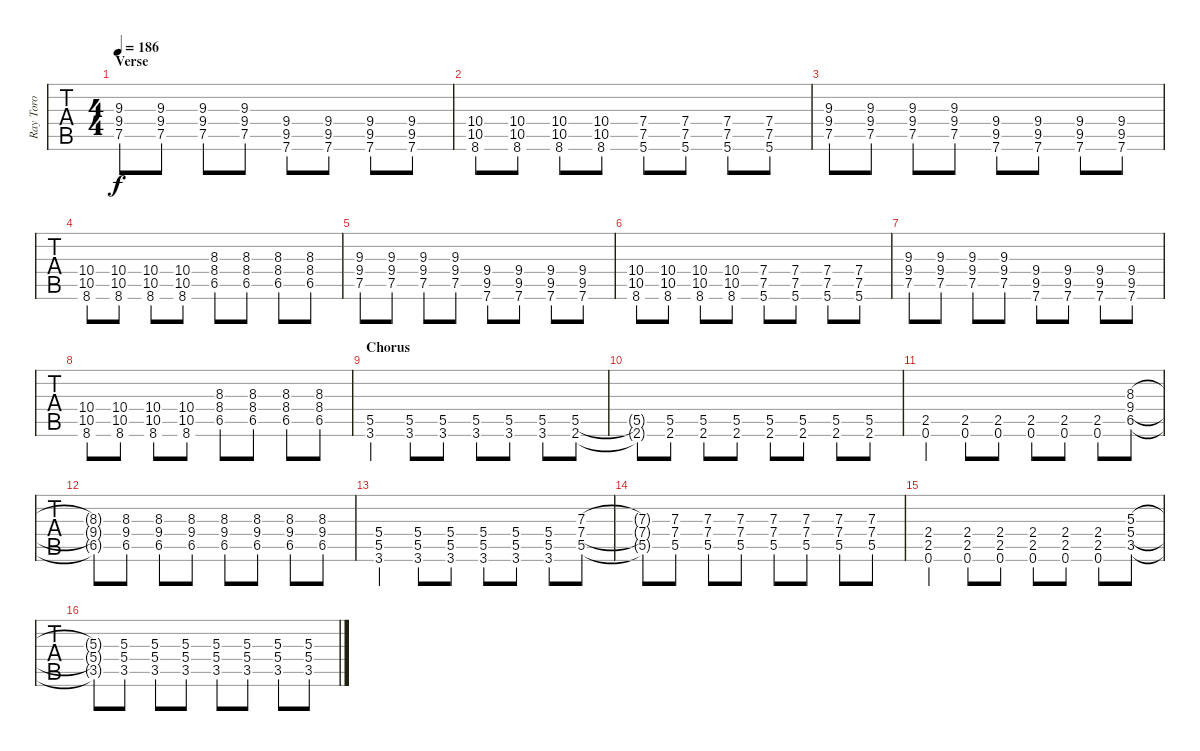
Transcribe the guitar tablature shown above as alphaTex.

\track ("Ray Toro" "Ray Toro") {instrument distortionguitar}
\staff {tabs}
\tuning (E4 B3 G3 D3 A2 E2) {hide}
\ts (4 4)
\section ("" "Verse")
\tempo 186
\clef g2
\ks c
(9.3 9.4 7.5).8{dy f} (9.3 9.4 7.5).8 (9.3 9.4 7.5).8 (9.3 9.4 7.5).8 (9.4 9.5 7.6).8 (9.4 9.5 7.6).8 (9.4 9.5 7.6).8 (9.4 9.5 7.6).8 |
(10.4 10.5 8.6).8 (10.4 10.5 8.6).8 (10.4 10.5 8.6).8 (10.4 10.5 8.6).8 (7.4 7.5 5.6).8 (7.4 7.5 5.6).8 (7.4 7.5 5.6).8 (7.4 7.5 5.6).8 |
(9.3 9.4 7.5).8 (9.3 9.4 7.5).8 (9.3 9.4 7.5).8 (9.3 9.4 7.5).8 (9.4 9.5 7.6).8 (9.4 9.5 7.6).8 (9.4 9.5 7.6).8 (9.4 9.5 7.6).8 |
(10.4 10.5 8.6).8 (10.4 10.5 8.6).8 (10.4 10.5 8.6).8 (10.4 10.5 8.6).8 (8.3 8.4 6.5).8 (8.3 8.4 6.5).8 (8.3 8.4 6.5).8 (8.3 8.4 6.5).8 |
(9.3 9.4 7.5).8 (9.3 9.4 7.5).8 (9.3 9.4 7.5).8 (9.3 9.4 7.5).8 (9.4 9.5 7.6).8 (9.4 9.5 7.6).8 (9.4 9.5 7.6).8 (9.4 9.5 7.6).8 |
(10.4 10.5 8.6).8 (10.4 10.5 8.6).8 (10.4 10.5 8.6).8 (10.4 10.5 8.6).8 (7.4 7.5 5.6).8 (7.4 7.5 5.6).8 (7.4 7.5 5.6).8 (7.4 7.5 5.6).8 |
(9.3 9.4 7.5).8 (9.3 9.4 7.5).8 (9.3 9.4 7.5).8 (9.3 9.4 7.5).8 (9.4 9.5 7.6).8 (9.4 9.5 7.6).8 (9.4 9.5 7.6).8 (9.4 9.5 7.6).8 |
(10.4 10.5 8.6).8 (10.4 10.5 8.6).8 (10.4 10.5 8.6).8 (10.4 10.5 8.6).8 (8.3 8.4 6.5).8 (8.3 8.4 6.5).8 (8.3 8.4 6.5).8 (8.3 8.4 6.5).8 |
\section ("" "Chorus")
(5.5 3.6).4 (5.5 3.6).8 (5.5 3.6).8 (5.5 3.6).8 (5.5 3.6).8 (5.5 3.6).8 (5.5 2.6).8 |
(5.5{t} 2.6{t}).8 (5.5 2.6).8 (5.5 2.6).8 (5.5 2.6).8 (5.5 2.6).8 (5.5 2.6).8 (5.5 2.6).8 (5.5 2.6).8 |
(2.5 0.6).4 (2.5 0.6).8 (2.5 0.6).8 (2.5 0.6).8 (2.5 0.6).8 (2.5 0.6).8 (8.3 9.4 6.5).8 |
(8.3{t} 9.4{t} 6.5{t}).8 (8.3 9.4 6.5).8 (8.3 9.4 6.5).8 (8.3 9.4 6.5).8 (8.3 9.4 6.5).8 (8.3 9.4 6.5).8 (8.3 9.4 6.5).8 (8.3 9.4 6.5).8 |
(5.4 5.5 3.6).4 (5.4 5.5 3.6).8 (5.4 5.5 3.6).8 (5.4 5.5 3.6).8 (5.4 5.5 3.6).8 (5.4 5.5 3.6).8 (7.3 7.4 5.5).8 |
(7.3{t} 7.4{t} 5.5{t}).8 (7.3 7.4 5.5).8 (7.3 7.4 5.5).8 (7.3 7.4 5.5).8 (7.3 7.4 5.5).8 (7.3 7.4 5.5).8 (7.3 7.4 5.5).8 (7.3 7.4 5.5).8 |
(2.4 2.5 0.6).4 (2.4 2.5 0.6).8 (2.4 2.5 0.6).8 (2.4 2.5 0.6).8 (2.4 2.5 0.6).8 (2.4 2.5 0.6).8 (5.3 5.4 3.5).8 |
(5.3{t} 5.4{t} 3.5{t}).8 (5.3 5.4 3.5).8 (5.3 5.4 3.5).8 (5.3 5.4 3.5).8 (5.3 5.4 3.5).8 (5.3 5.4 3.5).8 (5.3 5.4 3.5).8 (5.3 5.4 3.5).8
